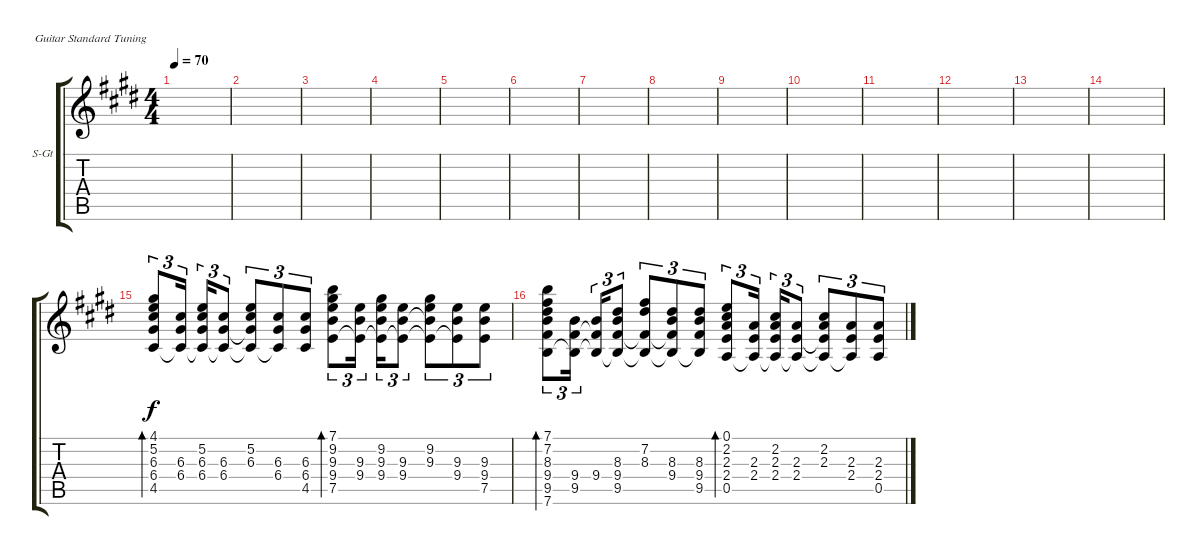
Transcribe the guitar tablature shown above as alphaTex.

\defaultSystemsLayout 4
\bracketExtendMode groupsimilarinstruments
\firstSystemTrackNameOrientation horizontal
\otherSystemsTrackNameOrientation horizontal
\track ("Steel Guitar" "S-Gt") {instrument acousticguitarsteel}
\staff {score tabs}
\tuning (E4 B3 G3 D3 A2 E2)
\ts (4 4)
\tempo 70
\clef g2
\ks c#minor
|
|
|
|
|
|
|
|
|
|
|
|
|
|
(4.5 6.4 6.3 5.2 4.1).8{tu (3 2) bd 30} (6.3 6.4 4.5{t}).16{tu (3 2)} (6.3 6.4 5.2 4.5{t}).16{tu (3 2)} (6.3 6.4 4.5{t}).8{tu (3 2)} (6.3 5.2 4.5{t} 6.4{t}).8{tu (3 2)} (6.3 6.4 4.5{t}).8{tu (3 2)} (6.3 6.4 4.5).8{tu (3 2)} (7.5 9.4 9.3 9.2 7.1).8{tu (3 2) bd 30} (9.3 9.4 7.5{t}).16{tu (3 2)} (9.3 9.4 9.2 7.5{t}).16{tu (3 2)} (9.3 9.4 7.5{t}).8{tu (3 2)} (9.3 9.2 7.5{t} 9.4{t}).8{tu (3 2)} (9.3 9.4 7.5{t}).8{tu (3 2)} (9.3 9.4 7.5).8{tu (3 2)} |
(9.5 9.4 8.3 7.2 7.1 7.6).8{tu (3 2) bd 30} (9.4 7.6{t} 9.5).16{tu (3 2)} (9.4 7.6{t} 9.5{t}).16{tu (3 2)} (9.4 7.6{t} 9.5 8.3).8{tu (3 2)} (8.3 7.2 7.6{t} 9.5{t}).8{tu (3 2)} (8.3 9.4 7.6{t} 9.5{t}).8{tu (3 2)} (8.3 9.4 7.6{t} 9.5).8{tu (3 2)} (0.5 2.4 2.3 2.2 0.1).8{tu (3 2) bd 30} (2.3 2.4 0.5{t}).16{tu (3 2)} (2.3 2.4 2.2 0.5{t}).16{tu (3 2)} (2.3 2.4 0.5{t}).8{tu (3 2)} (2.3 2.2 0.5{t} 2.4{t}).8{tu (3 2)} (2.3 2.4 0.5{t}).8{tu (3 2)} (2.3 2.4 0.5).8{tu (3 2)}
